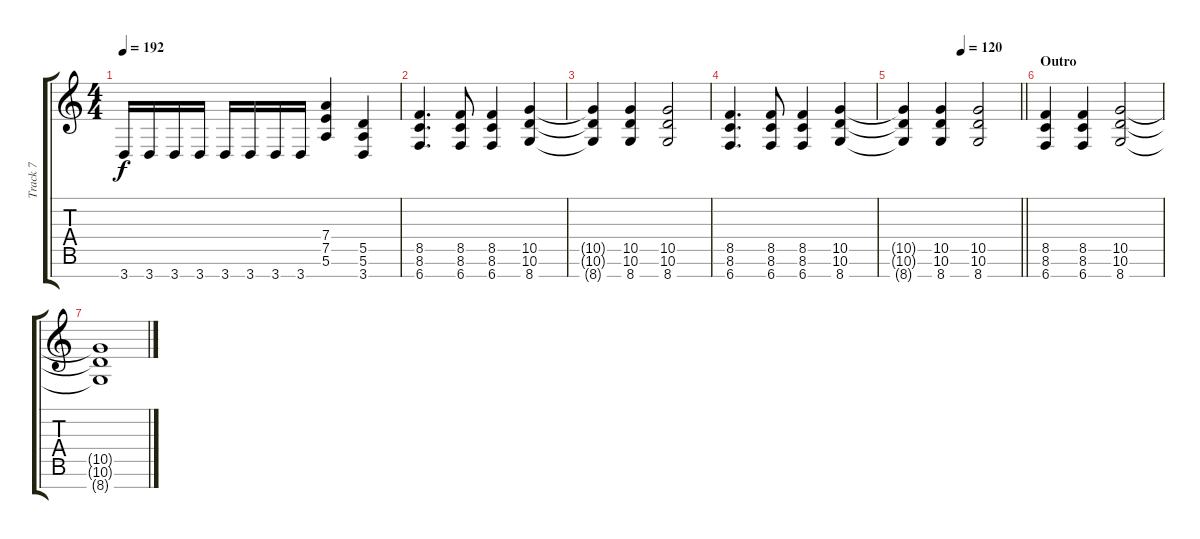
\track ("Track 7" "Track 7") {instrument distortionguitar}
\staff {score tabs}
\tuning (E4 B3 G3 D3 A2 E2 B1) {hide}
\ts (4 4)
\tempo 192
\clef g2
\ks c
3.7.16{dy f} 3.7.16 3.7.16 3.7.16 3.7.16 3.7.16 3.7.16 3.7.16 (7.4 7.5 5.6).4 (5.5 5.6 3.7).4 |
(8.5 8.6 6.7).4{d} (8.5 8.6 6.7).8 (8.5 8.6 6.7).4 (10.5 10.6 8.7).4 |
(10.5{t} 10.6{t} 8.7{t}).4 (10.5 10.6 8.7).4 (10.5 10.6 8.7).2 |
(8.5 8.6 6.7).4{d} (8.5 8.6 6.7).8 (8.5 8.6 6.7).4 (10.5 10.6 8.7).4 |
\tempo (120 0.5)
\barLineRight lightlight
(10.5{t} 10.6{t} 8.7{t}).4 (10.5 10.6 8.7).4 (10.5 10.6 8.7).2 |
\section ("" "Outro")
(8.5 8.6 6.7).4 (8.5 8.6 6.7).4 (10.5 10.6 8.7).2 |
(10.5{t} 10.6{t} 8.7{t}).1
